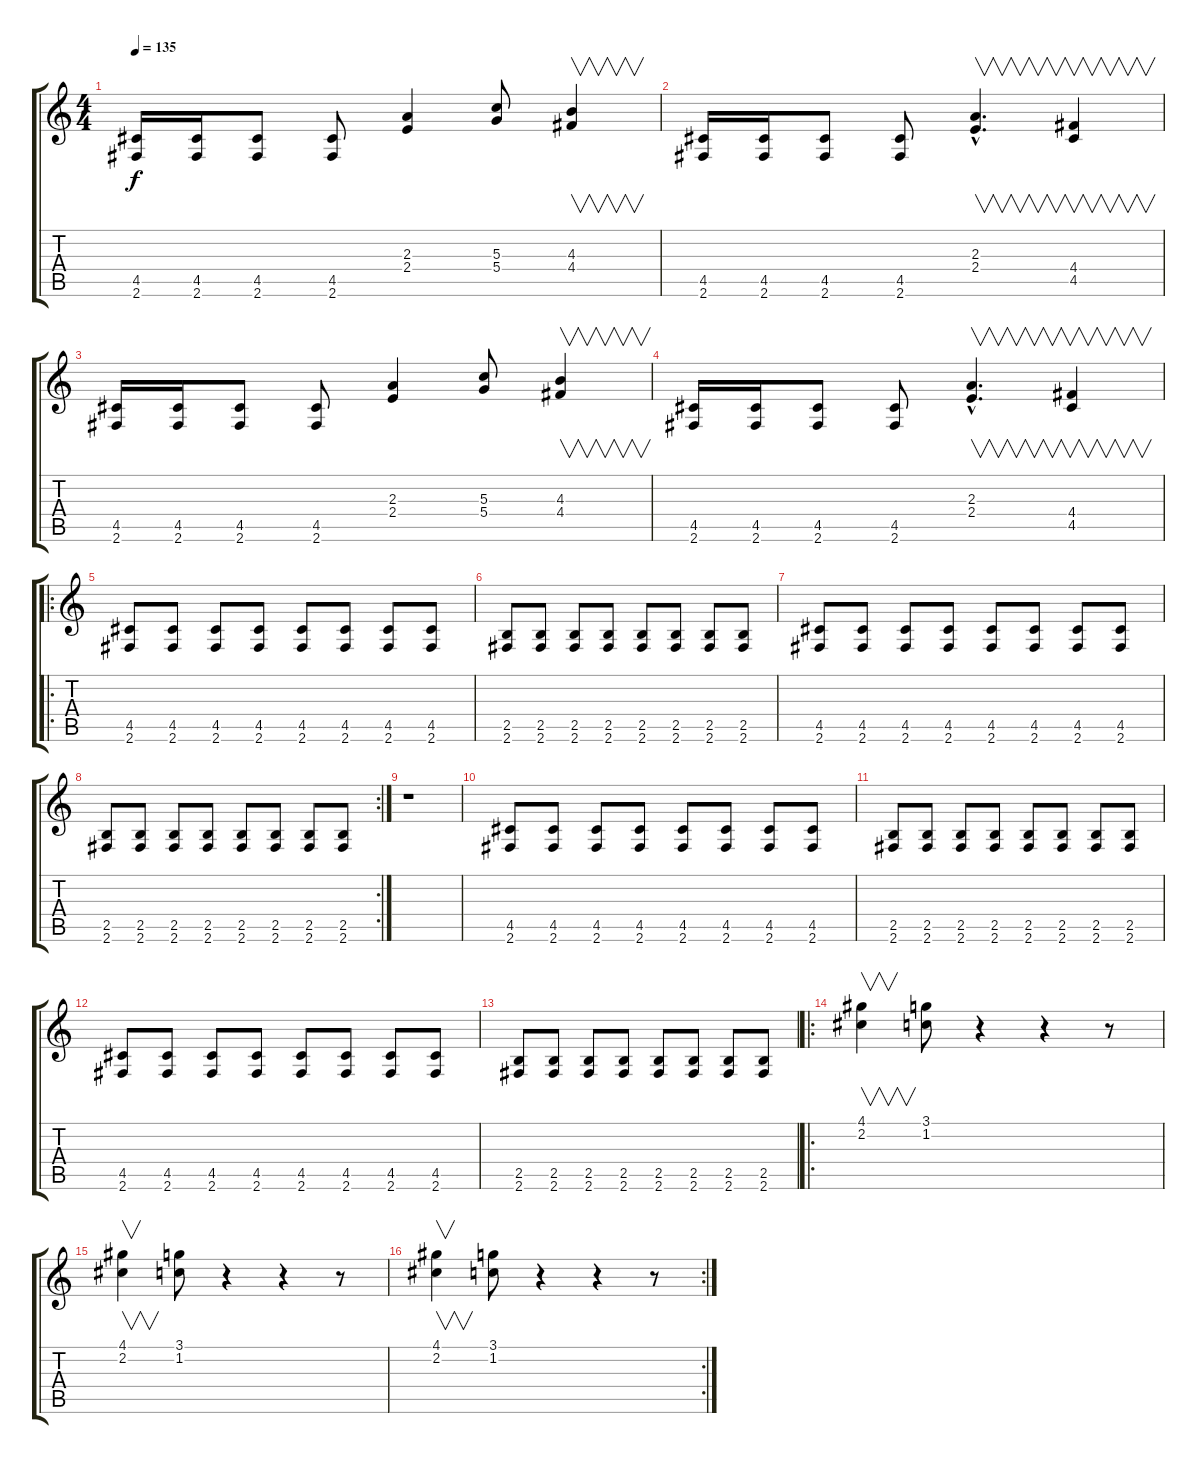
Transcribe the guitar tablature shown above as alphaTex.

\track "" {instrument distortionguitar}
\staff {score tabs}
\tuning (E4 B3 G3 D3 A2 E2) {hide}
\ts (4 4)
\tempo 135
\clef g2
\ks c
(4.5 2.6).16{dy f} (4.5 2.6).16 (4.5 2.6).8 (4.5 2.6).8 (2.3 2.4).4 (5.3 5.4).8 (4.3 4.4).4{v} |
(4.5 2.6).16 (4.5 2.6).16 (4.5 2.6).8 (4.5 2.6).8 (2.3{hac} 2.4{hac}).4{v d} (4.4 4.5).4{v} |
(4.5 2.6).16 (4.5 2.6).16 (4.5 2.6).8 (4.5 2.6).8 (2.3 2.4).4 (5.3 5.4).8 (4.3 4.4).4{v} |
(4.5 2.6).16 (4.5 2.6).16 (4.5 2.6).8 (4.5 2.6).8 (2.3{hac} 2.4{hac}).4{v d} (4.4 4.5).4{v} |
\ro
(4.5 2.6).8 (4.5 2.6).8 (4.5 2.6).8 (4.5 2.6).8 (4.5 2.6).8 (4.5 2.6).8 (4.5 2.6).8 (4.5 2.6).8 |
(2.5 2.6).8 (2.5 2.6).8 (2.5 2.6).8 (2.5 2.6).8 (2.5 2.6).8 (2.5 2.6).8 (2.5 2.6).8 (2.5 2.6).8 |
(4.5 2.6).8 (4.5 2.6).8 (4.5 2.6).8 (4.5 2.6).8 (4.5 2.6).8 (4.5 2.6).8 (4.5 2.6).8 (4.5 2.6).8 |
\rc 2
(2.5 2.6).8 (2.5 2.6).8 (2.5 2.6).8 (2.5 2.6).8 (2.5 2.6).8 (2.5 2.6).8 (2.5 2.6).8 (2.5 2.6).8 |
r.1 |
(4.5 2.6).8 (4.5 2.6).8 (4.5 2.6).8 (4.5 2.6).8 (4.5 2.6).8 (4.5 2.6).8 (4.5 2.6).8 (4.5 2.6).8 |
(2.5 2.6).8 (2.5 2.6).8 (2.5 2.6).8 (2.5 2.6).8 (2.5 2.6).8 (2.5 2.6).8 (2.5 2.6).8 (2.5 2.6).8 |
(4.5 2.6).8 (4.5 2.6).8 (4.5 2.6).8 (4.5 2.6).8 (4.5 2.6).8 (4.5 2.6).8 (4.5 2.6).8 (4.5 2.6).8 |
(2.5 2.6).8 (2.5 2.6).8 (2.5 2.6).8 (2.5 2.6).8 (2.5 2.6).8 (2.5 2.6).8 (2.5 2.6).8 (2.5 2.6).8 |
\ro
(4.1 2.2).4{v} (3.1 1.2).8 r.4 r.4 r.8 |
(4.1 2.2).4{v} (3.1 1.2).8 r.4 r.4 r.8 |
\rc 2
(4.1 2.2).4{v} (3.1 1.2).8 r.4 r.4 r.8
